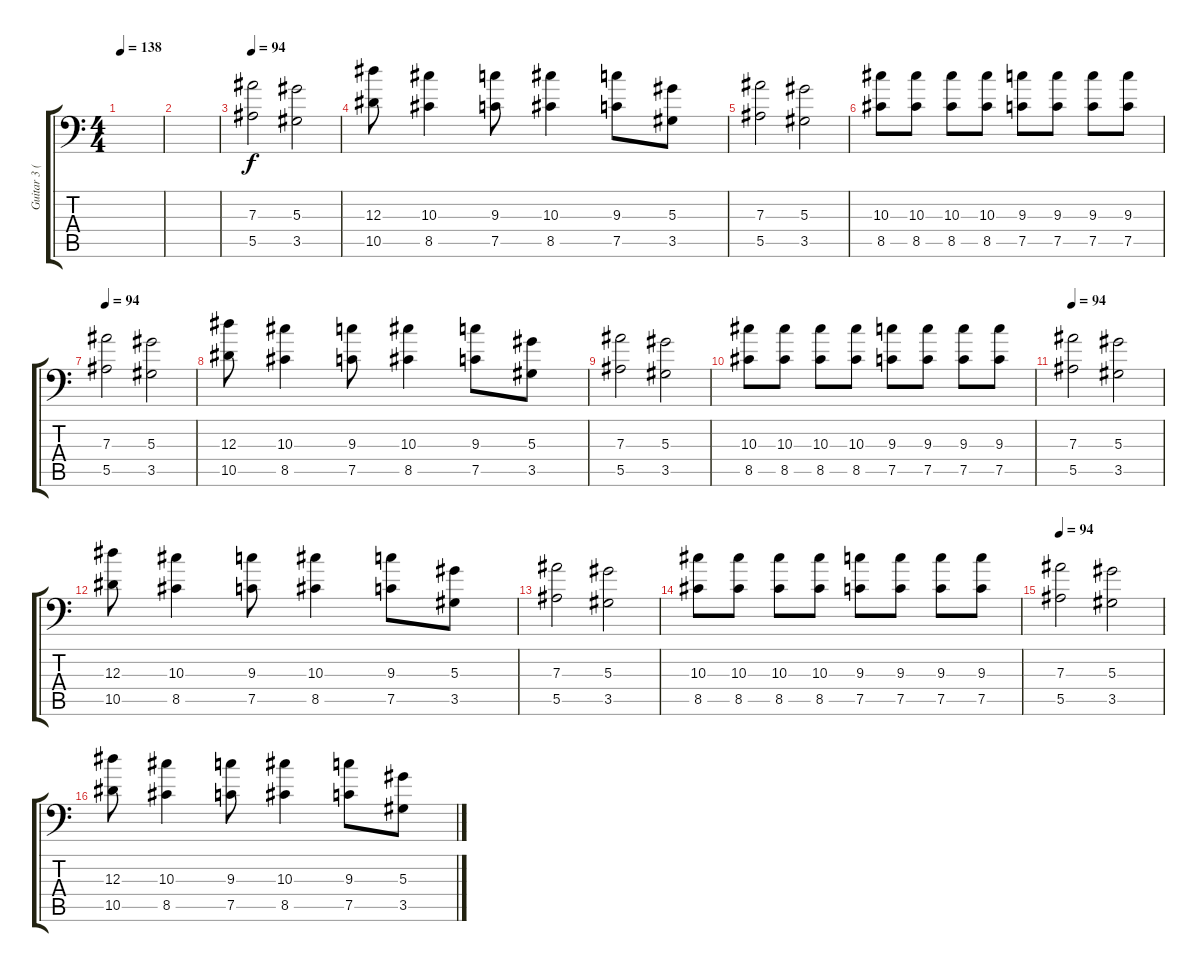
\track ("Guitar 3 (Right-Center)" "Guitar 3 (") {instrument distortionguitar}
\staff {score tabs}
\tuning (C4 G3 Eb3 Bb2 F2 Bb1) {hide}
\ts (4 4)
\tempo 138
\clef f4
\ks c
|
|
\tempo 94
(7.3 5.5).2 (5.3 3.5).2 |
(12.3 10.5).8 (10.3 8.5).4 (9.3 7.5).8 (10.3 8.5).4 (9.3 7.5).8 (5.3 3.5).8 |
(7.3 5.5).2 (5.3 3.5).2 |
(10.3 8.5).8 (10.3 8.5).8 (10.3 8.5).8 (10.3 8.5).8 (9.3 7.5).8 (9.3 7.5).8 (9.3 7.5).8 (9.3 7.5).8 |
\tempo 94
(7.3 5.5).2 (5.3 3.5).2 |
(12.3 10.5).8 (10.3 8.5).4 (9.3 7.5).8 (10.3 8.5).4 (9.3 7.5).8 (5.3 3.5).8 |
(7.3 5.5).2 (5.3 3.5).2 |
(10.3 8.5).8 (10.3 8.5).8 (10.3 8.5).8 (10.3 8.5).8 (9.3 7.5).8 (9.3 7.5).8 (9.3 7.5).8 (9.3 7.5).8 |
\tempo 94
(7.3 5.5).2 (5.3 3.5).2 |
(12.3 10.5).8 (10.3 8.5).4 (9.3 7.5).8 (10.3 8.5).4 (9.3 7.5).8 (5.3 3.5).8 |
(7.3 5.5).2 (5.3 3.5).2 |
(10.3 8.5).8 (10.3 8.5).8 (10.3 8.5).8 (10.3 8.5).8 (9.3 7.5).8 (9.3 7.5).8 (9.3 7.5).8 (9.3 7.5).8 |
\tempo 94
(7.3 5.5).2 (5.3 3.5).2 |
(12.3 10.5).8 (10.3 8.5).4 (9.3 7.5).8 (10.3 8.5).4 (9.3 7.5).8 (5.3 3.5).8
